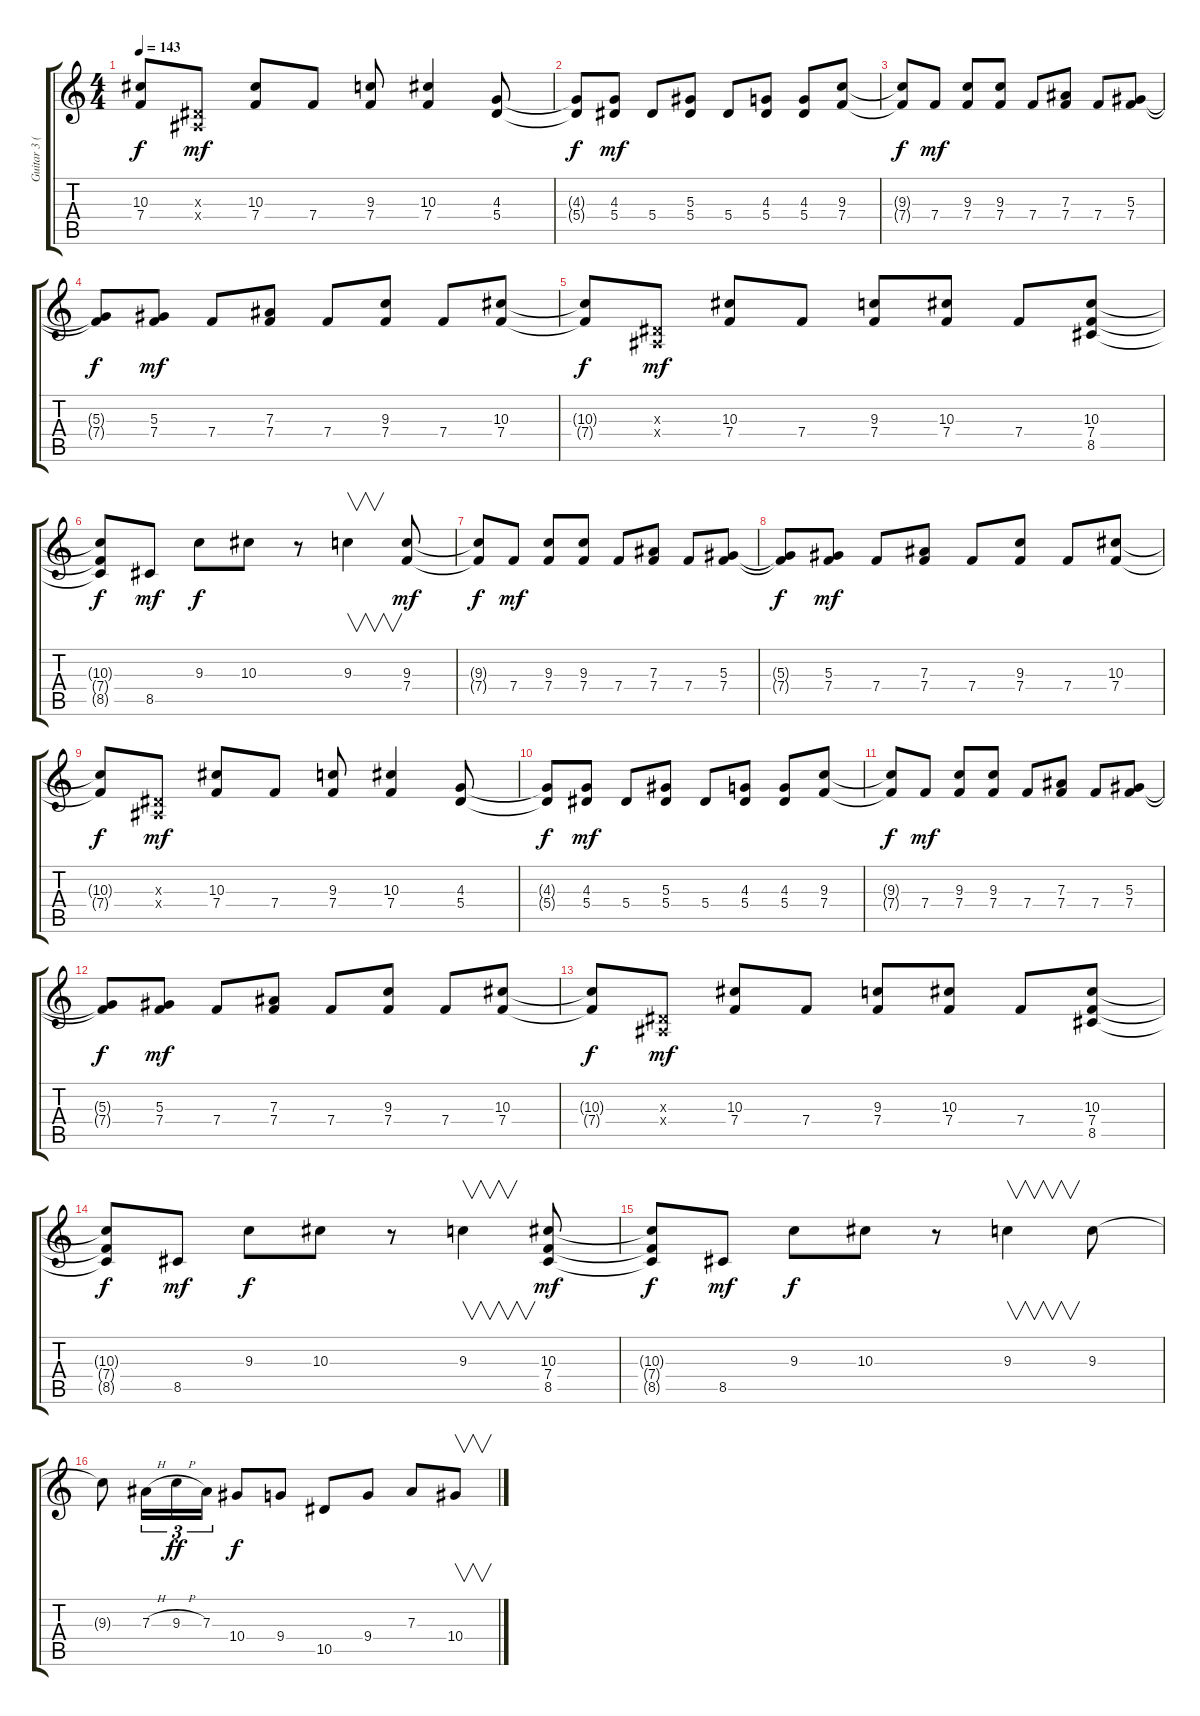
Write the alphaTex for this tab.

\track ("Guitar 3 (Rhytm)" "Guitar 3 (") {instrument distortionguitar}
\staff {score tabs}
\tuning (C4 G3 Eb3 Bb2 F2 C2) {hide}
\ts (4 4)
\tempo 143
\clef g2
\ks c
(10.3{t} 7.4{t}).8{dy f} (0.3{x} 0.4{x}).8{dy mf} (10.3 7.4).8 7.4.8 (9.3 7.4).8 (10.3 7.4).4 (4.3 5.4).8 |
(4.3{t} 5.4{t}).8{dy f} (4.3 5.4).8{dy mf} 5.4.8 (5.3 5.4).8 5.4.8 (4.3 5.4).8 (4.3 5.4).8 (9.3 7.4).8 |
(9.3{t} 7.4{t}).8{dy f} 7.4.8{dy mf} (9.3 7.4).8 (9.3 7.4).8 7.4.8 (7.3 7.4).8 7.4.8 (5.3 7.4).8 |
(5.3{t} 7.4{t}).8{dy f} (5.3 7.4).8{dy mf} 7.4.8 (7.3 7.4).8 7.4.8 (9.3 7.4).8 7.4.8 (10.3 7.4).8 |
(10.3{t} 7.4{t}).8{dy f} (0.3{x} 0.4{x}).8{dy mf} (10.3 7.4).8 7.4.8 (9.3 7.4).8 (10.3 7.4).8 7.4.8 (10.3 7.4 8.5).8 |
(10.3{t} 7.4{t} 8.5{t}).8{dy f} 8.5.8{dy mf} 9.3.8{dy f} 10.3.8 r.8 9.3.4{v} (9.3 7.4).8{dy mf} |
(9.3{t} 7.4{t}).8{dy f} 7.4.8{dy mf} (9.3 7.4).8 (9.3 7.4).8 7.4.8 (7.3 7.4).8 7.4.8 (5.3 7.4).8 |
(5.3{t} 7.4{t}).8{dy f} (5.3 7.4).8{dy mf} 7.4.8 (7.3 7.4).8 7.4.8 (9.3 7.4).8 7.4.8 (10.3 7.4).8 |
(10.3{t} 7.4{t}).8{dy f} (0.3{x} 0.4{x}).8{dy mf} (10.3 7.4).8 7.4.8 (9.3 7.4).8 (10.3 7.4).4 (4.3 5.4).8 |
(4.3{t} 5.4{t}).8{dy f} (4.3 5.4).8{dy mf} 5.4.8 (5.3 5.4).8 5.4.8 (4.3 5.4).8 (4.3 5.4).8 (9.3 7.4).8 |
(9.3{t} 7.4{t}).8{dy f} 7.4.8{dy mf} (9.3 7.4).8 (9.3 7.4).8 7.4.8 (7.3 7.4).8 7.4.8 (5.3 7.4).8 |
(5.3{t} 7.4{t}).8{dy f} (5.3 7.4).8{dy mf} 7.4.8 (7.3 7.4).8 7.4.8 (9.3 7.4).8 7.4.8 (10.3 7.4).8 |
(10.3{t} 7.4{t}).8{dy f} (0.3{x} 0.4{x}).8{dy mf} (10.3 7.4).8 7.4.8 (9.3 7.4).8 (10.3 7.4).8 7.4.8 (10.3 7.4 8.5).8 |
(10.3{t} 7.4{t} 8.5{t}).8{dy f} 8.5.8{dy mf} 9.3.8{dy f} 10.3.8 r.8 9.3.4{v} (10.3 7.4 8.5).8{dy mf} |
(10.3{t} 7.4{t} 8.5{t}).8{dy f} 8.5.8{dy mf} 9.3.8{dy f} 10.3.8 r.8 9.3.4{v} 9.3.8 |
9.3{t}.8 7.3{h}.16{tu (3 2)} 9.3{h}.16{tu (3 2) dy ff} 7.3.16{tu (3 2)} 10.4.8{dy f} 9.4.8 10.5.8 9.4.8 7.3.8 10.4.8{v}
